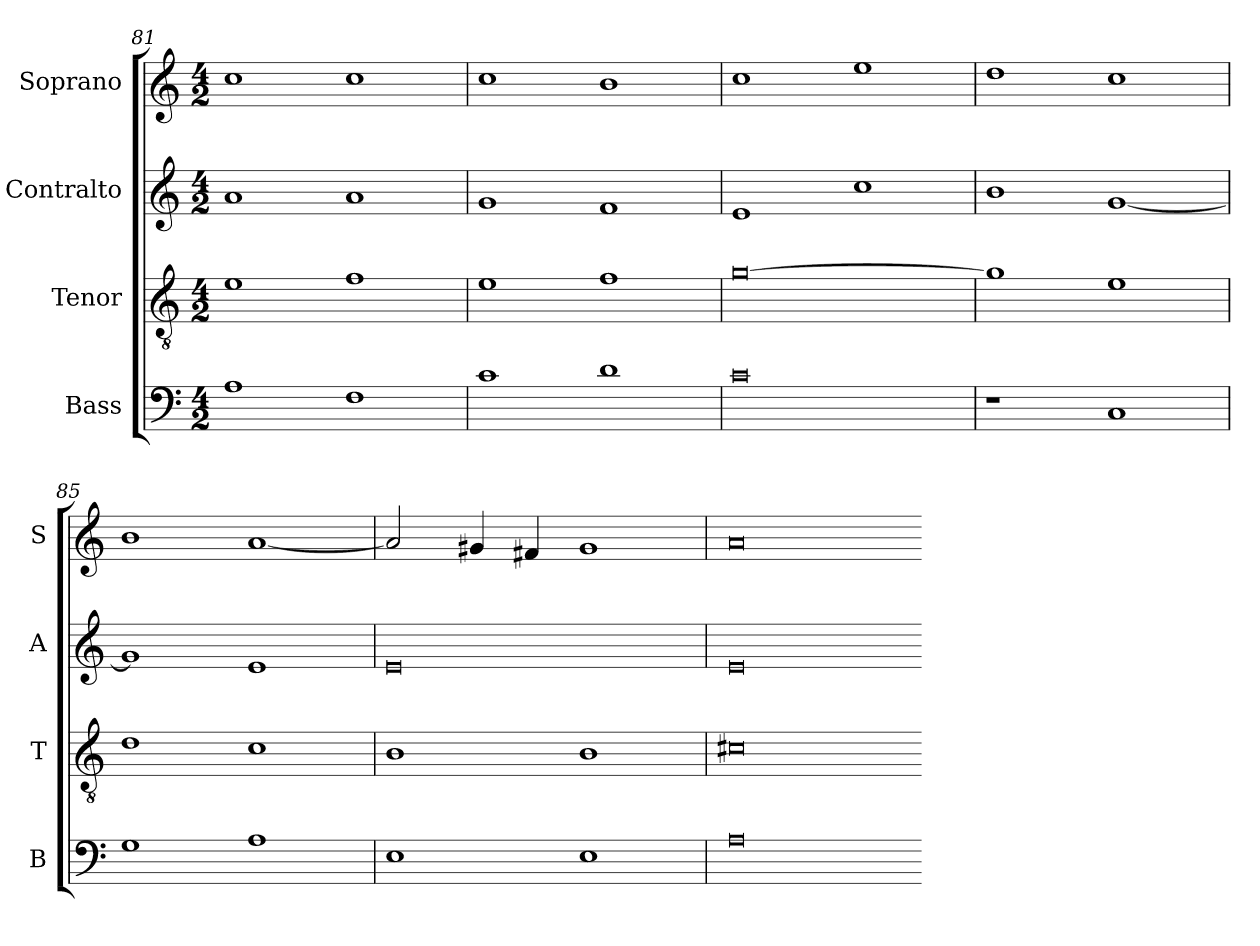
**kern	**kern	**kern	**kern
*part4	*part3	*part2	*part1
*staff4	*staff3	*staff2	*staff1
*I"Bass	*I"Tenor	*I"Contralto	*I"Soprano
*I'B	*I'T	*I'A	*I'S
*clefF4	*clefGv2	*clefG2	*clefG2
*k[]	*k[]	*k[]	*k[]
*D:dor	*D:dor	*D:dor	*D:dor
*M4/2	*M4/2	*M4/2	*M4/2
=81	=81	=81	=81
1A	1e	1a	1cc
1F	1f	1a	1cc
=82	=82	=82	=82
1c	1e	1g	1cc
1d	1f	1f	1b
=83	=83	=83	=83
0c	[0g	1e	1cc
.	.	1cc	1ee
=84	=84	=84	=84
1r	1g]	1b	1dd
1C	1e	[1g	1cc
=85	=85	=85	=85
1G	1d	1g]	1b
1A	1c	1e	[1a
=86	=86	=86	=86
1E	1B	0e	2a]
.	.	.	4g#X
.	.	.	4f#X
1E	1B	.	1g#
=87	=87	=87	=87
0A	0c#X	0e	0a
=-	=-	=-	=-
*-	*-	*-	*-
